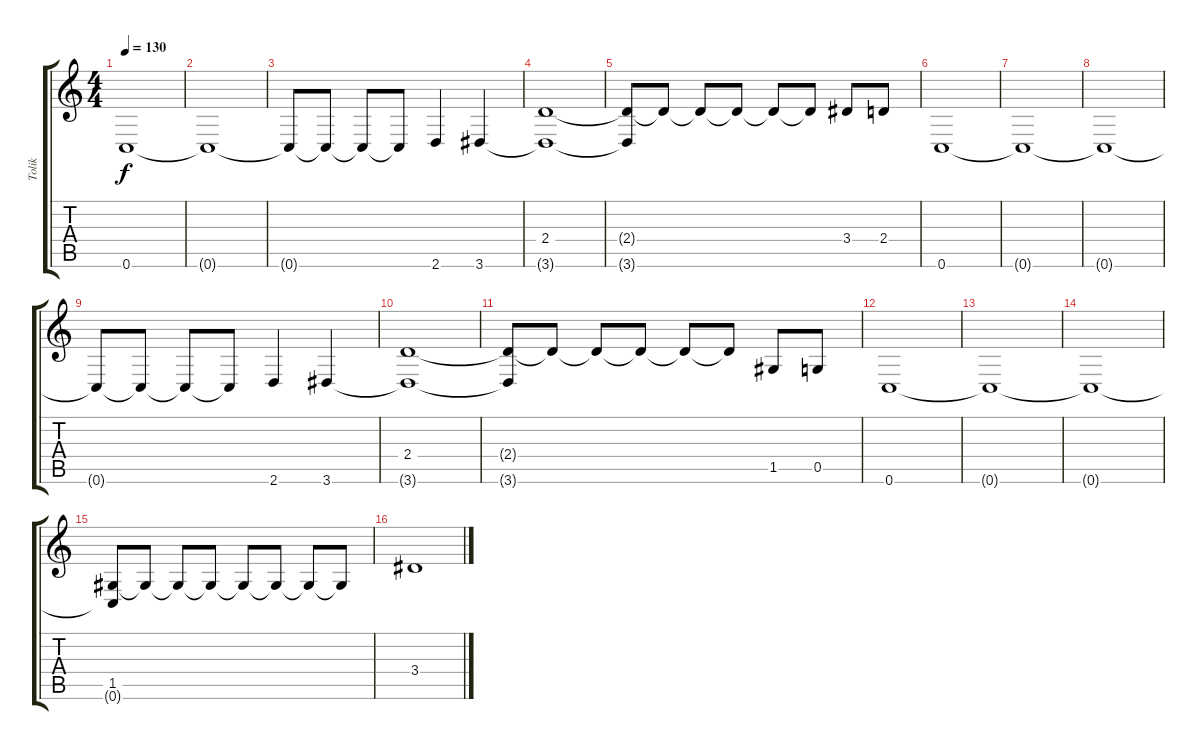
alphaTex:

\track ("Tolik" "Tolik") {instrument distortionguitar}
\staff {score tabs}
\tuning (D4 A3 F3 C3 G2 C2) {hide}
\ts (4 4)
\tempo 130
\clef g2
\ks c
0.6{t}.1{dy f} |
0.6{t}.1 |
0.6{t}.8 0.6{t}.8 0.6{t}.8 0.6{t}.8 2.6.4 3.6.4 |
(2.4 3.6{t}).1 |
(2.4{t} 3.6{t}).8 2.4{t}.8 2.4{t}.8 2.4{t}.8 2.4{t}.8 2.4{t}.8 3.4.8 2.4.8 |
0.6.1 |
0.6{t}.1 |
0.6{t}.1 |
0.6{t}.8 0.6{t}.8 0.6{t}.8 0.6{t}.8 2.6.4 3.6.4 |
(2.4 3.6{t}).1 |
(2.4{t} 3.6{t}).8 2.4{t}.8 2.4{t}.8 2.4{t}.8 2.4{t}.8 2.4{t}.8 1.5.8 0.5.8 |
0.6.1 |
0.6{t}.1 |
0.6{t}.1 |
(1.5 0.6{t}).8 1.5{t}.8 1.5{t}.8 1.5{t}.8 1.5{t}.8 1.5{t}.8 1.5{t}.8 1.5{t}.8 |
3.4.1
